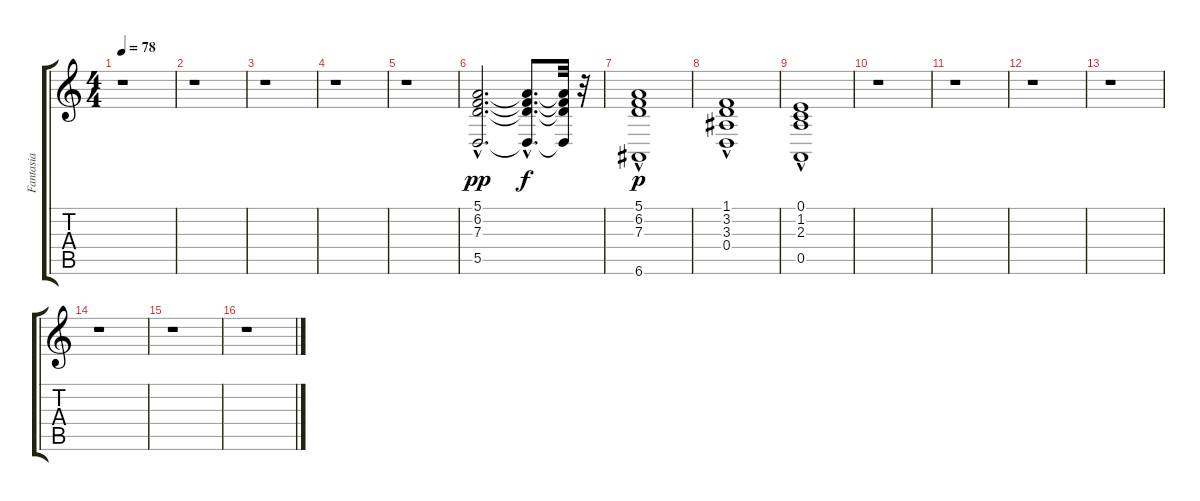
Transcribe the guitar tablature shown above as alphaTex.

\track ("Fantasia            " "Fantasia  ") {instrument pad1newage}
\staff {score tabs}
\tuning (E4 B3 G3 D3 A2 E2) {hide}
\ts (4 4)
\tempo 78
\clef g2
\ks c
r.1{dy pp instrument pad1newage} |
r.1 |
r.1 |
r.1 |
r.1 |
(5.1{hac} 6.2{hac} 7.3{hac} 5.5{hac}).2{d} (5.1{hac t} 6.2{hac t} 7.3{hac t} 5.5{hac t}).8{d dy f} (5.1{t} 6.2{t} 7.3{t} 5.5{t}).32 r.32 |
(5.1{hac} 6.2{hac} 7.3{hac} 6.6).1{dy p} |
(1.1{hac} 3.2{hac} 3.3{hac} 0.4).1 |
(0.1{hac} 1.2{hac} 2.3{hac} 0.5).1 |
r.1 |
r.1 |
r.1 |
r.1 |
r.1 |
r.1 |
r.1
